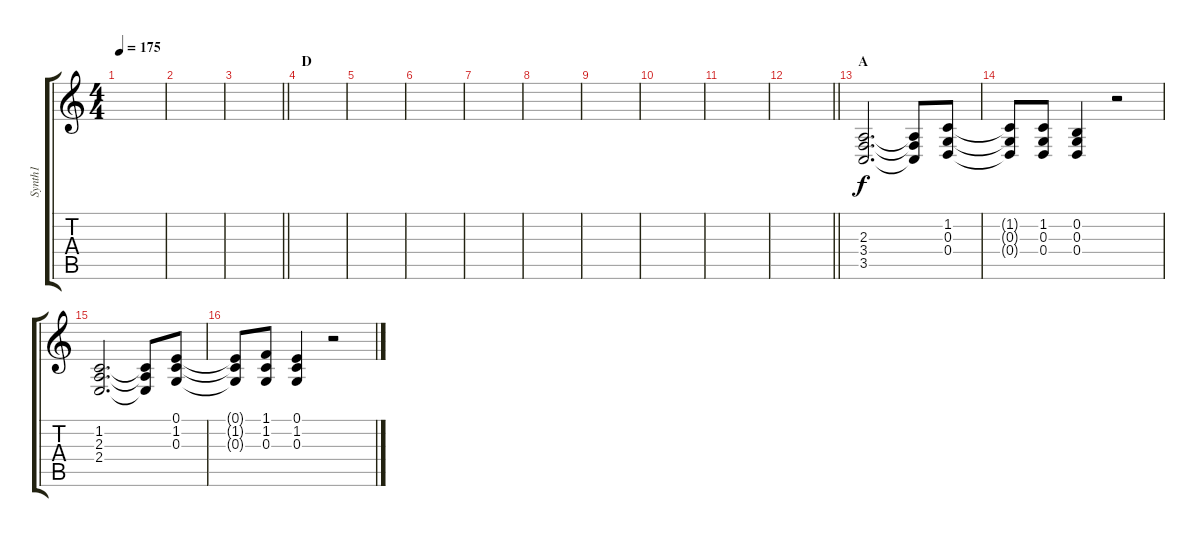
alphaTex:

\track ("Synth1" "Synth1") {instrument choiraahs}
\staff {score tabs}
\tuning (E4 B3 G3 D3 A2 E2) {hide}
\ts (4 4)
\tempo 175
\clef g2
\ks c
|
|
\barLineRight lightlight
|
\section ("" "D")
|
|
|
|
|
|
|
|
\barLineRight lightlight
|
\section ("" "A")
(2.3 3.4 3.5).2{d dy f} (2.3{t} 3.4{t} 3.5{t}).8 (1.2 0.3 0.4).8 |
(1.2{t} 0.3{t} 0.4{t}).8 (1.2 0.3 0.4).8 (0.2 0.3 0.4).4 r.2 |
(1.2 2.3 2.4).2{d} (1.2{t} 2.3{t} 2.4{t}).8 (0.1 1.2 0.3).8 |
(0.1{t} 1.2{t} 0.3{t}).8 (1.1 1.2 0.3).8 (0.1 1.2 0.3).4 r.2
